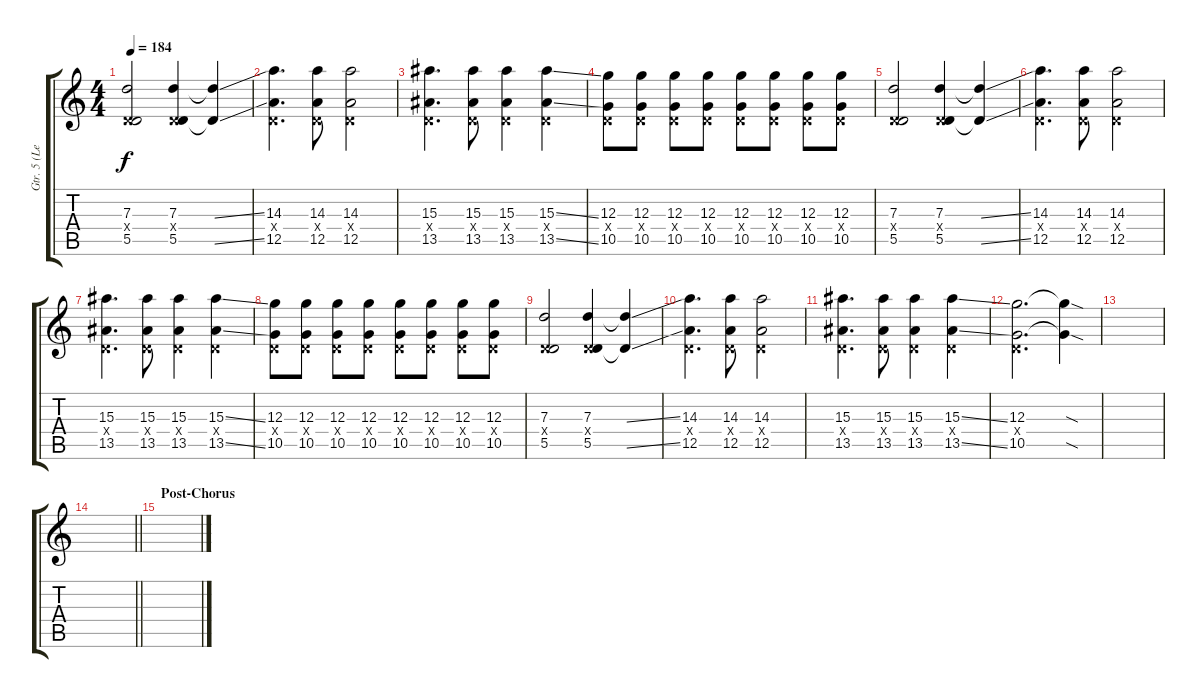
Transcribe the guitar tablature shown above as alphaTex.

\track ("Gtr. 5 (Lead)" "Gtr. 5 (Le") {instrument distortionguitar}
\staff {score tabs}
\tuning (E4 B3 G3 D3 A2 D2) {hide}
\ts (4 4)
\tempo 184
\clef g2
\ks c
(7.3 0.4{x} 5.5).2{dy f} (7.3 0.4{x} 5.5).4 (7.3{ss t} 5.5{ss t}).4 |
(14.3 0.4{x} 12.5).4{d} (14.3 0.4{x} 12.5).8 (14.3 0.4{x} 12.5).2 |
(15.3 0.4{x} 13.5).4{d} (15.3 0.4{x} 13.5).8 (15.3 0.4{x} 13.5).4 (15.3{ss} 0.4{x} 13.5{ss}).4 |
(12.3 0.4{x} 10.5).8 (12.3 0.4{x} 10.5).8 (12.3 0.4{x} 10.5).8 (12.3 0.4{x} 10.5).8 (12.3 0.4{x} 10.5).8 (12.3 0.4{x} 10.5).8 (12.3 0.4{x} 10.5).8 (12.3 0.4{x} 10.5).8 |
(7.3 0.4{x} 5.5).2 (7.3 0.4{x} 5.5).4 (7.3{ss t} 5.5{ss t}).4 |
(14.3 0.4{x} 12.5).4{d} (14.3 0.4{x} 12.5).8 (14.3 0.4{x} 12.5).2 |
(15.3 0.4{x} 13.5).4{d} (15.3 0.4{x} 13.5).8 (15.3 0.4{x} 13.5).4 (15.3{ss} 0.4{x} 13.5{ss}).4 |
(12.3 0.4{x} 10.5).8 (12.3 0.4{x} 10.5).8 (12.3 0.4{x} 10.5).8 (12.3 0.4{x} 10.5).8 (12.3 0.4{x} 10.5).8 (12.3 0.4{x} 10.5).8 (12.3 0.4{x} 10.5).8 (12.3 0.4{x} 10.5).8 |
(7.3 0.4{x} 5.5).2 (7.3 0.4{x} 5.5).4 (7.3{ss t} 5.5{ss t}).4 |
(14.3 0.4{x} 12.5).4{d} (14.3 0.4{x} 12.5).8 (14.3 0.4{x} 12.5).2 |
(15.3 0.4{x} 13.5).4{d} (15.3 0.4{x} 13.5).8 (15.3 0.4{x} 13.5).4 (15.3{ss} 0.4{x} 13.5{ss}).4 |
(12.3 0.4{x} 10.5).2{d} (12.3{sod t} 10.5{sod t}).4 |
|
\barLineRight lightlight
|
\section ("" "Post-Chorus")
